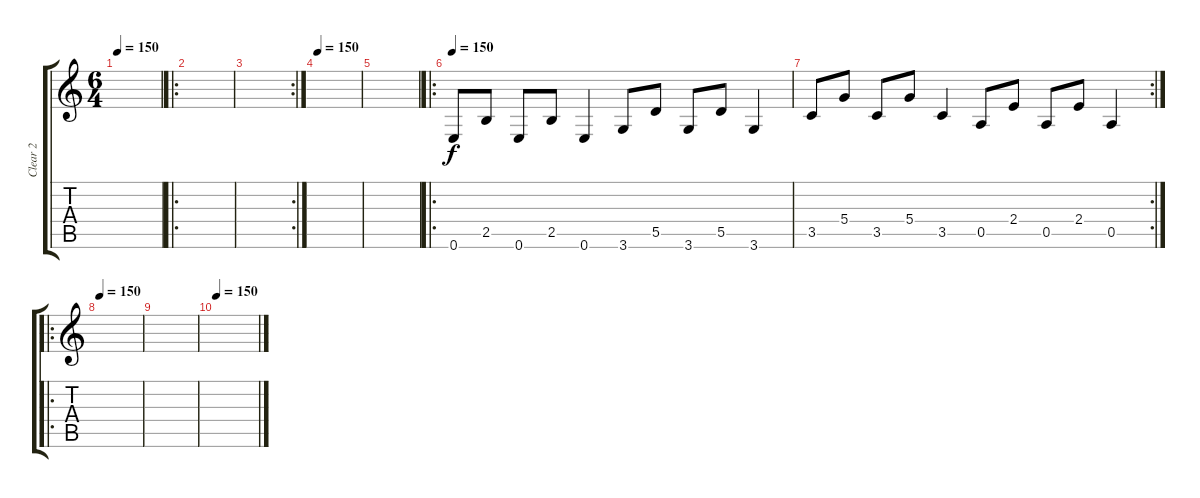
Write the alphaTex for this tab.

\track ("Clear 2" "Clear 2") {instrument acousticguitarnylon}
\staff {score tabs}
\tuning (E4 B3 G3 D3 A2 E2) {hide}
\ts (6 4)
\tempo 150
\clef g2
\ks c
|
\ro
|
\rc 2
|
\tempo 150
|
|
\ro
\tempo 150
0.6.8 2.5.8 0.6.8 2.5.8 0.6.4 3.6.8 5.5.8 3.6.8 5.5.8 3.6.4 |
\rc 2
3.5.8 5.4.8 3.5.8 5.4.8 3.5.4 0.5.8 2.4.8 0.5.8 2.4.8 0.5.4 |
\ro
\tempo 150
|
|
\tempo 150
